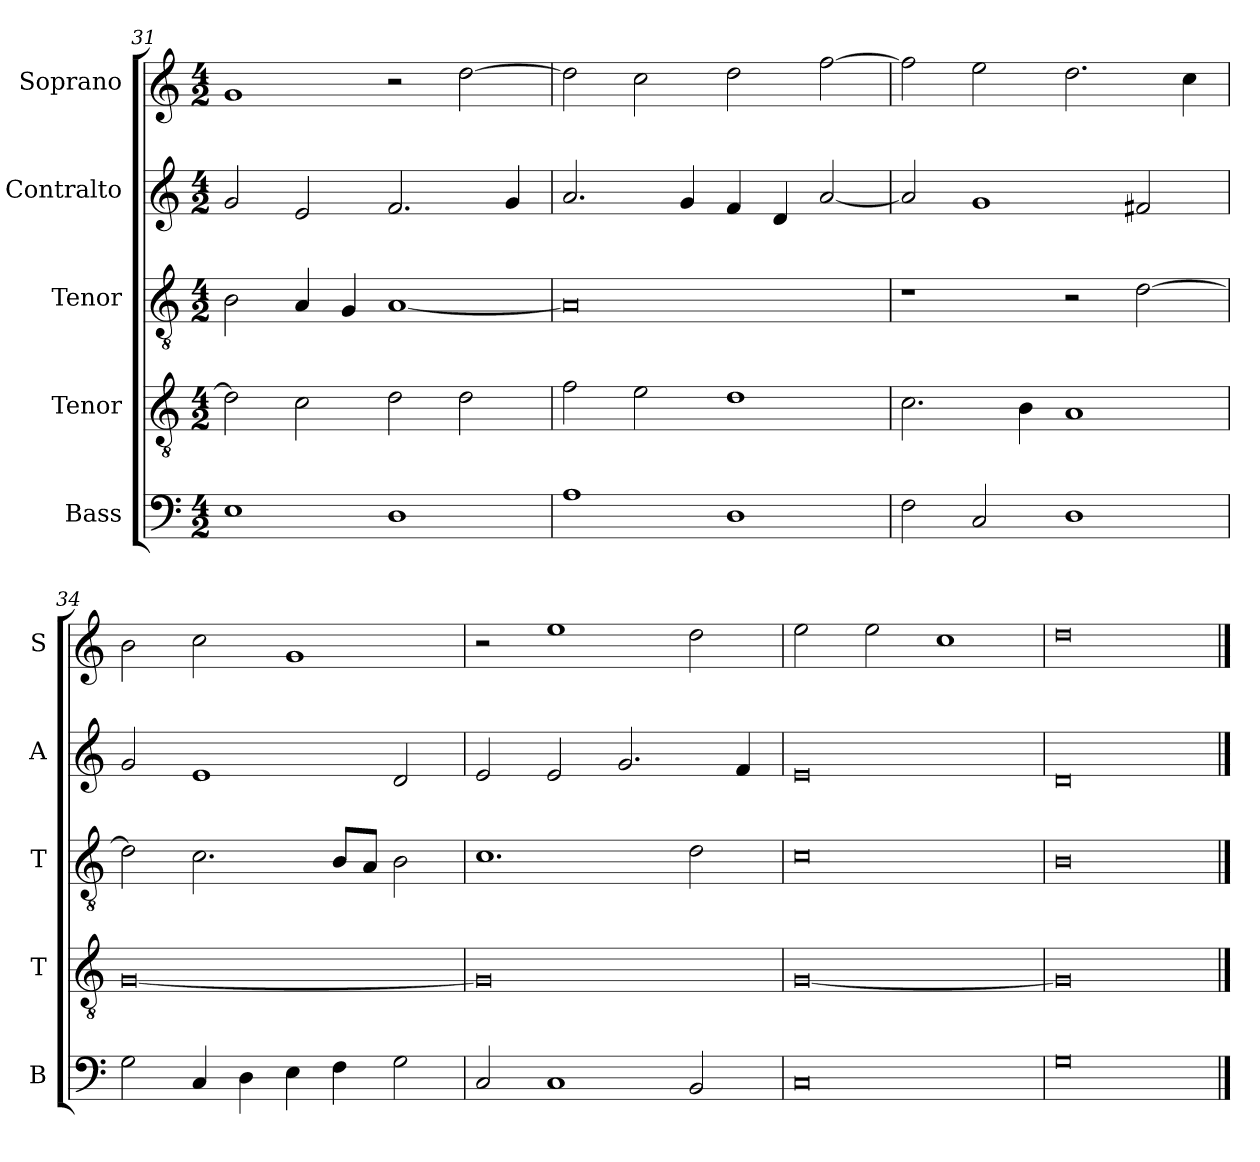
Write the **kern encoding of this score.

**kern	**kern	**kern	**kern	**kern
*part5	*part4	*part3	*part2	*part1
*staff5	*staff4	*staff3	*staff2	*staff1
*I"Bass	*I"Tenor	*I"Tenor	*I"Contralto	*I"Soprano
*I'B	*I'T	*I'T	*I'A	*I'S
*clefF4	*clefGv2	*clefGv2	*clefG2	*clefG2
*k[]	*k[]	*k[]	*k[]	*k[]
*G:mix	*G:mix	*G:mix	*G:mix	*G:mix
*M4/2	*M4/2	*M4/2	*M4/2	*M4/2
=31	=31	=31	=31	=31
1E	2d]	2B	2g	1g
.	2c	4A	2e	.
.	.	4G	.	.
1D	2d	[1A	2.f	2r
.	2d	.	.	[2dd
.	.	.	4g	.
=32	=32	=32	=32	=32
1A	2f	0A]	2.a	2dd]
.	2e	.	.	2cc
.	.	.	4g	.
1D	1d	.	4f	2dd
.	.	.	4d	.
.	.	.	[2a	[2ff
=33	=33	=33	=33	=33
2F	2.c	1r	2a]	2ff]
2C	.	.	1g	2ee
.	4B	.	.	.
1D	1A	2r	.	2.dd
.	.	[2d	2f#X	.
.	.	.	.	4cc
=34	=34	=34	=34	=34
2G	[0G	2d]	2g	2b
4C	.	2.c	1e	2cc
4D	.	.	.	.
4E	.	.	.	1g
4F	.	8B/L	.	.
.	.	8A/J	.	.
2G	.	2B	2d	.
=35	=35	=35	=35	=35
2C	0G]	1.c	2e	2r
1C	.	.	2e	1ee
.	.	.	2.g	.
2BB	.	2d	.	2dd
.	.	.	4f	.
=36	=36	=36	=36	=36
0C	[0G	0c	0e	2ee
.	.	.	.	2ee
.	.	.	.	1cc
=37	=37	=37	=37	=37
0G	0G]	0B	0d	0dd
==	==	==	==	==
*-	*-	*-	*-	*-
